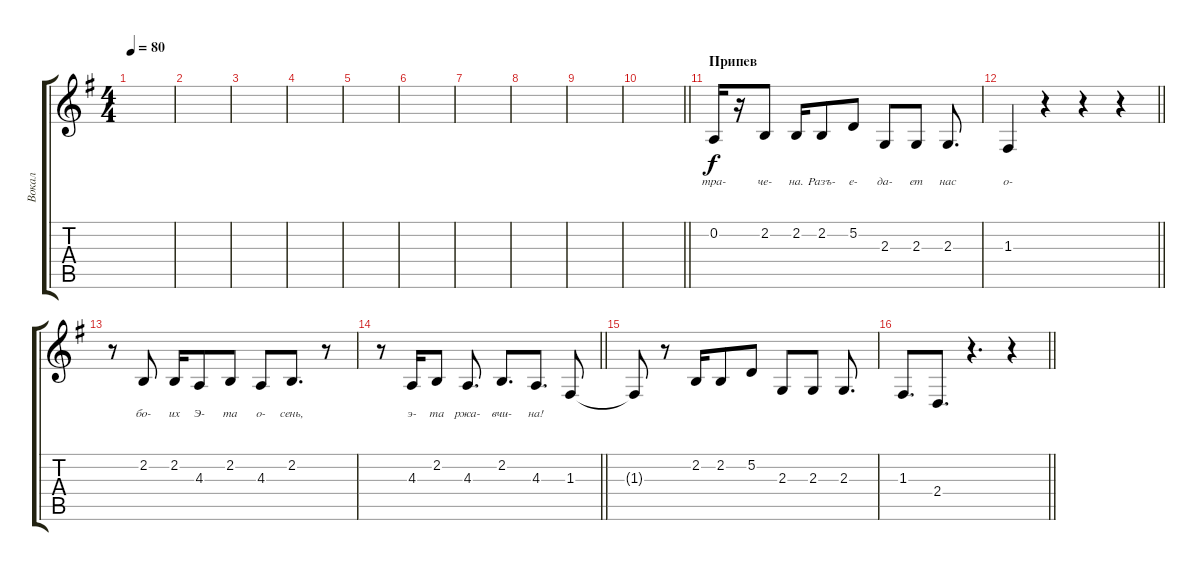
\track ("Вокал" "Вокал") {instrument violin}
\staff {score tabs}
\tuning (D4 A3 F3 C3 G2 C2) {hide}
\ts (4 4)
\tempo 80
\clef g2
\ks eminor
|
|
|
|
|
|
|
|
|
\barLineRight lightlight
|
\section ("" "Припев")
0.2.16{lyrics (0 "тра-") lyrics (1 "") lyrics (2 "") lyrics (3 "") lyrics (4 "")} r.16 2.2.8{lyrics (0 "че-") lyrics (1 "") lyrics (2 "") lyrics (3 "") lyrics (4 "")} 2.2.16{lyrics (0 "на.") lyrics (1 "") lyrics (2 "") lyrics (3 "") lyrics (4 "")} 2.2.8{lyrics (0 "Разъ-") lyrics (1 "") lyrics (2 "") lyrics (3 "") lyrics (4 "")} 5.2.8{lyrics (0 "е-") lyrics (1 "") lyrics (2 "") lyrics (3 "") lyrics (4 "")} 2.3.8{lyrics (0 "да-") lyrics (1 "") lyrics (2 "") lyrics (3 "") lyrics (4 "")} 2.3.8{lyrics (0 "ет") lyrics (1 "") lyrics (2 "") lyrics (3 "") lyrics (4 "")} 2.3.8{d lyrics (0 "нас") lyrics (1 "") lyrics (2 "") lyrics (3 "") lyrics (4 "")} |
\barLineRight lightlight
1.3.4{lyrics (0 "о-") lyrics (1 "") lyrics (2 "") lyrics (3 "") lyrics (4 "")} r.4 r.4 r.4 |
r.8 2.2.8{lyrics (0 "бо-") lyrics (1 "") lyrics (2 "") lyrics (3 "") lyrics (4 "")} 2.2.16{lyrics (0 "их") lyrics (1 "") lyrics (2 "") lyrics (3 "") lyrics (4 "")} 4.3.8{lyrics (0 "Э-") lyrics (1 "") lyrics (2 "") lyrics (3 "") lyrics (4 "")} 2.2.8{lyrics (0 "та") lyrics (1 "") lyrics (2 "") lyrics (3 "") lyrics (4 "")} 4.3.8{lyrics (0 "о-") lyrics (1 "") lyrics (2 "") lyrics (3 "") lyrics (4 "")} 2.2.8{d lyrics (0 "сень,") lyrics (1 "") lyrics (2 "") lyrics (3 "") lyrics (4 "")} r.8 |
\barLineRight lightlight
r.8 4.3.16{lyrics (0 "э-") lyrics (1 "") lyrics (2 "") lyrics (3 "") lyrics (4 "")} 2.2.8{lyrics (0 "та") lyrics (1 "") lyrics (2 "") lyrics (3 "") lyrics (4 "")} 4.3.8{d lyrics (0 "ржа-") lyrics (1 "") lyrics (2 "") lyrics (3 "") lyrics (4 "")} 2.2.8{d lyrics (0 "вчи-") lyrics (1 "") lyrics (2 "") lyrics (3 "") lyrics (4 "")} 4.3.8{d lyrics (0 "на!") lyrics (1 "") lyrics (2 "") lyrics (3 "") lyrics (4 "")} 1.3.8 |
1.3{t}.8 r.8 2.2.16 2.2.8 5.2.8 2.3.8 2.3.8 2.3.8{d} |
\barLineRight lightlight
1.3.8{d} 2.4.8{d} r.4{d} r.4
